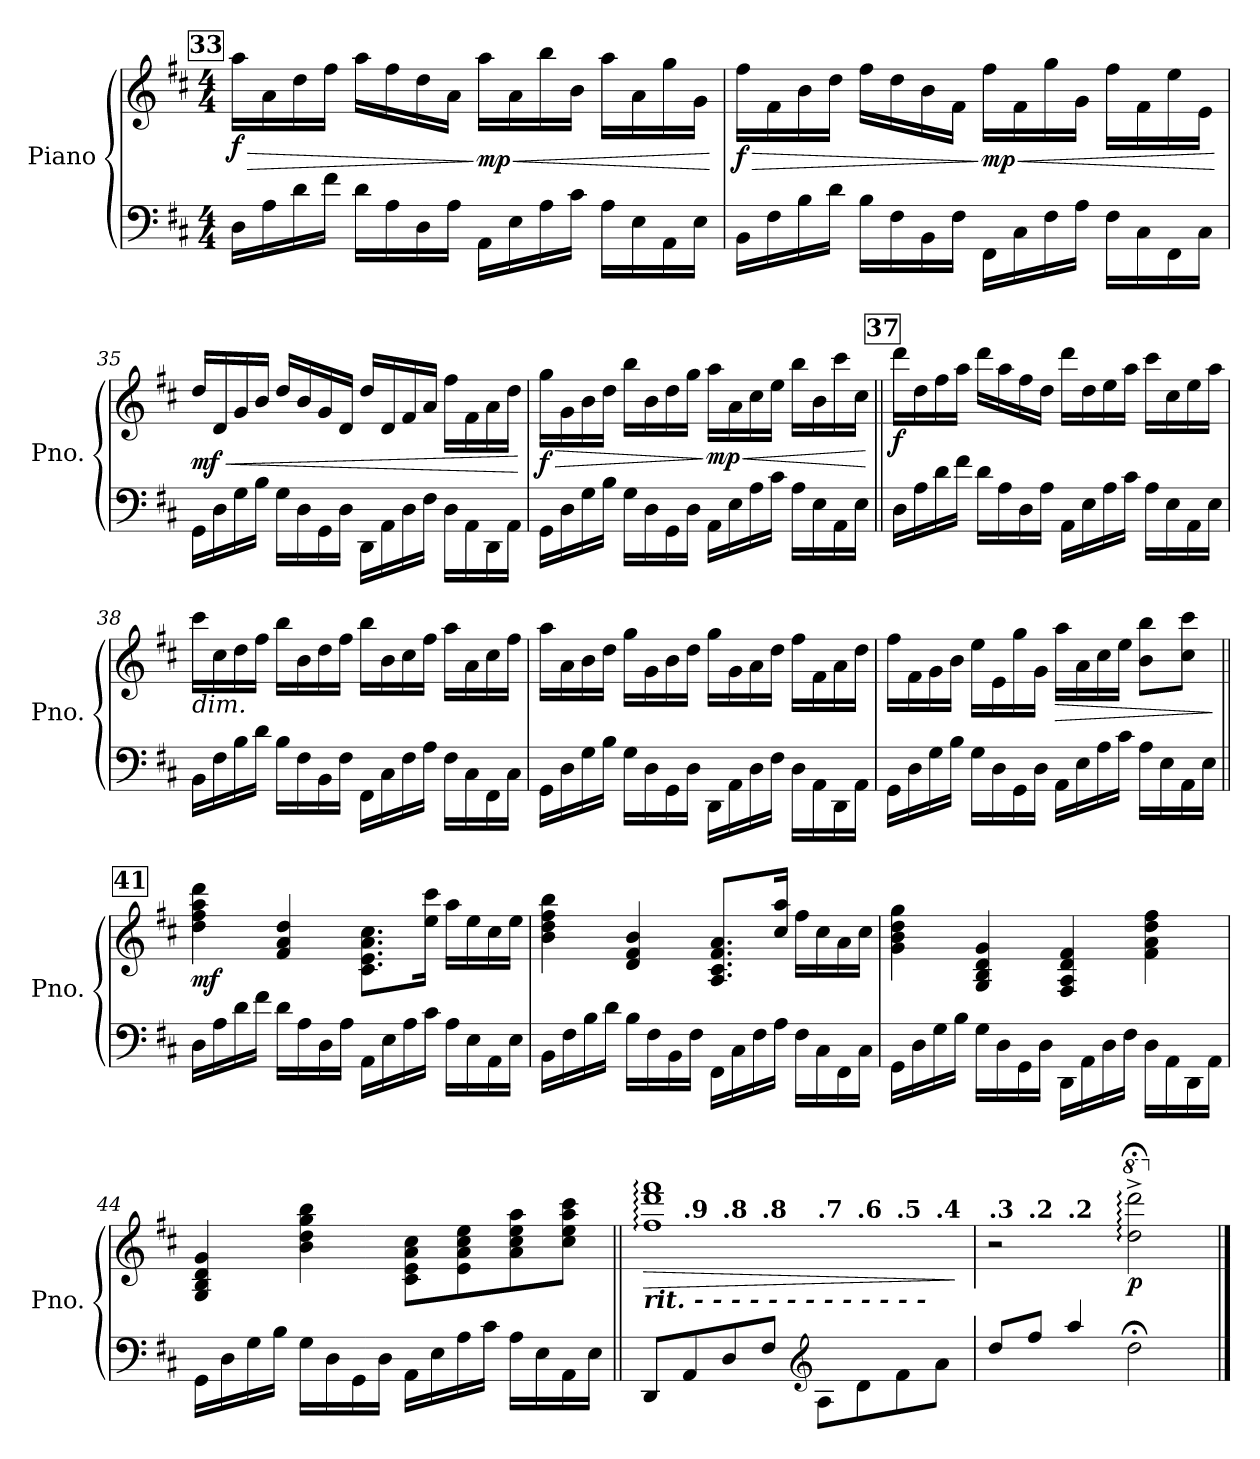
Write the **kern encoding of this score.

**kern	**kern	**dynam
*part1	*part1	*part1
*staff2	*staff1	*staff1/2
*I"Piano	*	*
*I'Pno.	*	*
*clefF4	*clefG2	*
*k[f#c#]	*k[f#c#]	*
*M4/4	*M4/4	*
!!LO:REH:place=s1:a:B:fs=14:t=33
=33	=33	=33
!	!	!LO:HP:b
!	!	!LO:DY:n=1:b
16D\LL	16aa\LL	> f
16A\	16a\	.
16d\	16dd\	.
16f#\JJ	16ff#\JJ	.
16d\LL	16aa\LL	.
16A\	16ff#\	.
16D\	16dd\	.
16A\JJ	16a\JJ	.
!	!	!LO:HP:n=1:b
!	!	!LO:DY:n=2:b
16AA\LL	16aa\LL	] < mp
16E\	16a\	.
16A\	16bb\	.
16c#\JJ	16b\JJ	.
16A\LL	16aa\LL	.
16E\	16a\	.
16AA\	16gg\	.
16E\JJ	16g\JJ	.
.	.	[
!!LO:LB:g=z
=34	=34	=34
!	!	!LO:HP:b
!	!	!LO:DY:n=1:b
16BB\LL	16ff#\LL	> f
16F#\	16f#\	.
16B\	16b\	.
16d\JJ	16dd\JJ	.
16B\LL	16ff#\LL	.
16F#\	16dd\	.
16BB\	16b\	.
16F#\JJ	16f#\JJ	.
!	!	!LO:HP:n=1:b
!	!	!LO:DY:n=2:b
16FF#\LL	16ff#\LL	] < mp
16C#\	16f#\	.
16F#\	16gg\	.
16A\JJ	16g\JJ	.
16F#\LL	16ff#\LL	.
16C#\	16f#\	.
16FF#\	16ee\	.
16C#\JJ	16e\JJ	.
.	.	[
=35	=35	=35
!	!	!LO:HP:b
!	!	!LO:DY:n=1:b
16GG\LL	16dd/LL	< mf
16D\	16d/	.
16G\	16g/	.
16B\JJ	16b/JJ	.
16G\LL	16dd/LL	.
16D\	16b/	.
16GG\	16g/	.
16D\JJ	16d/JJ	.
16DD\LL	16dd/LL	.
16AA\	16d/	.
16D\	16f#/	.
16F#\JJ	16a/JJ	.
16D\LL	16ff#\LL	.
16AA\	16f#\	.
16DD\	16a\	.
16AA\JJ	16dd\JJ	.
.	.	[
=36	=36	=36
!	!	!LO:HP:b
!	!	!LO:DY:n=1:b
16GG\LL	16gg\LL	> f
16D\	16g\	.
16G\	16b\	.
16B\JJ	16dd\JJ	.
16G\LL	16bb\LL	.
16D\	16b\	.
16GG\	16dd\	.
16D\JJ	16gg\JJ	.
!	!	!LO:HP:n=1:b
!	!	!LO:DY:n=2:b
16AA\LL	16aa\LL	] < mp
16E\	16a\	.
16A\	16cc#\	.
16c#\JJ	16ee\JJ	.
16A\LL	16bb\LL	.
16E\	16b\	.
16AA\	16ccc#\	.
16E\JJ	16cc#\JJ	.
.	.	[
!!LO:PB:g=z
!!LO:REH:place=s1:a:B:fs=14:t=37
=37||	=37||	=37||
!	!	!LO:DY:b
16D\LL	16ddd\LL	f
16A\	16dd\	.
16d\	16ff#\	.
16f#\JJ	16aa\JJ	.
16d\LL	16ddd\LL	.
16A\	16aa\	.
16D\	16ff#\	.
16A\JJ	16dd\JJ	.
16AA\LL	16ddd\LL	.
16E\	16dd\	.
16A\	16ee\	.
16c#\JJ	16aa\JJ	.
16A\LL	16ccc#\LL	.
16E\	16cc#\	.
16AA\	16ee\	.
16E\JJ	16aa\JJ	.
=38	=38	=38
!	!LO:TX:b:i:t=dim.	!
16BB\LL	16ccc#\LL	.
16F#\	16cc#\	.
16B\	16dd\	.
16d\JJ	16ff#\JJ	.
16B\LL	16bb\LL	.
16F#\	16b\	.
16BB\	16dd\	.
16F#\JJ	16ff#\JJ	.
16FF#\LL	16bb\LL	.
16C#\	16b\	.
16F#\	16cc#\	.
16A\JJ	16ff#\JJ	.
16F#\LL	16aa\LL	.
16C#\	16a\	.
16FF#\	16cc#\	.
16C#\JJ	16ff#\JJ	.
!!LO:LB:g=z
=39	=39	=39
16GG\LL	16aa\LL	.
16D\	16a\	.
16G\	16b\	.
16B\JJ	16dd\JJ	.
16G\LL	16gg\LL	.
16D\	16g\	.
16GG\	16b\	.
16D\JJ	16dd\JJ	.
16DD\LL	16gg\LL	.
16AA\	16g\	.
16D\	16a\	.
16F#\JJ	16dd\JJ	.
16D\LL	16ff#\LL	.
16AA\	16f#\	.
16DD\	16a\	.
16AA\JJ	16dd\JJ	.
=40	=40	=40
16GG\LL	16ff#\LL	.
16D\	16f#\	.
16G\	16g\	.
16B\JJ	16b\JJ	.
16G\LL	16ee\LL	.
16D\	16e\	.
16GG\	16gg\	.
16D\JJ	16g\JJ	.
!	!	!LO:HP:b
16AA\LL	16aa\LL	>
16E\	16a\	.
16A\	16cc#\	.
16c#\JJ	16ee\JJ	.
16A\LL	8b\ 8bb\L	.
16E\	.	.
16AA\	8cc#\ 8ccc#\J	.
16E\JJ	.	.
.	.	]
!!LO:REH:place=s1:a:B:fs=14:t=41
=41||	=41||	=41||
!	!	!LO:DY:b
16D\LL	4dd\ 4ff#\ 4aa\ 4ddd\	mf
16A\	.	.
16d\	.	.
16f#\JJ	.	.
16d\LL	4f#/ 4a/ 4dd/	.
16A\	.	.
16D\	.	.
16A\JJ	.	.
16AA\LL	8.c#\ 8.e\ 8.a\ 8.cc#\L	.
16E\	.	.
16A\	.	.
16c#\JJ	16ee\ 16ccc#\Jk	.
16A\LL	16aa\LL	.
16E\	16ee\	.
16AA\	16cc#\	.
16E\JJ	16ee\JJ	.
!!LO:LB:g=z
=42	=42	=42
16BB\LL	4b\ 4dd\ 4ff#\ 4bb\	.
16F#\	.	.
16B\	.	.
16d\JJ	.	.
16B\LL	4d/ 4f#/ 4b/	.
16F#\	.	.
16BB\	.	.
16F#\JJ	.	.
16FF#\LL	8.A/ 8.c#/ 8.f#/ 8.a/L	.
16C#\	.	.
16F#\	.	.
16A\JJ	16cc#/ 16aa/Jk	.
16F#\LL	16ff#\LL	.
16C#\	16cc#\	.
16FF#\	16a\	.
16C#\JJ	16cc#\JJ	.
=43	=43	=43
16GG\LL	4g\ 4b\ 4dd\ 4gg\	.
16D\	.	.
16G\	.	.
16B\JJ	.	.
16G\LL	4G/ 4B/ 4d/ 4g/	.
16D\	.	.
16GG\	.	.
16D\JJ	.	.
16DD\LL	4F#/ 4A/ 4d/ 4f#/	.
16AA\	.	.
16D\	.	.
16F#\JJ	.	.
16D\LL	4f#\ 4a\ 4dd\ 4ff#\	.
16AA\	.	.
16DD\	.	.
16AA\JJ	.	.
=44	=44	=44
16GG\LL	4G/ 4B/ 4d/ 4g/	.
16D\	.	.
16G\	.	.
16B\JJ	.	.
16G\LL	4b\ 4dd\ 4gg\ 4bb\	.
16D\	.	.
16GG\	.	.
16D\JJ	.	.
16AA\LL	8c#\ 8e\ 8a\ 8cc#\L	.
16E\	.	.
16A\	8e\ 8a\ 8cc#\ 8ee\	.
16c#\JJ	.	.
16A\LL	8a\ 8cc#\ 8ee\ 8aa\	.
16E\	.	.
16AA\	8cc#\ 8ee\ 8aa\ 8ccc#\J	.
16E\JJ	.	.
!!LO:LB:g=z
=45||	=45||	=45||
!!LO:REH:place=s1:a:B:fs=14:t=45
*	*MM65	*
!LO:TX:a:Bi:t=rit. -   -   -   -   -   -   -   -   -   -   -   -  -	!	!
!	!	!LO:HP:b
*	*^	*
*	*	*^	*
*	*	*	*^	*
*	*	*	*	*^	*
*	*	*	*	*	*^	*
*	*	*	*	*	*	*^	*
8DD/L	1ff#: 1ddd: 1fff#:	8ryy	4ryy	4.ryy	2ryy	2ryy	2.ryy	>
*	*MM62	*	*	*	*	*	*	*
!	!	!LO:TX:a:B:t=.9	!	!	!	!	!	!
8AA/	.	2..ryy	.	.	.	.	.	.
*	*MM60	*	*	*	*	*	*	*
!	!	!	!LO:TX:a:B:t=.8	!	!	!	!	!
8D/	.	.	2.ryy	.	.	.	.	.
*	*MM58	*	*	*	*	*	*	*
!	!	!	!	!LO:TX:a:B:t=.8	!	!	!	!
8F#/J	.	.	.	2ryy	.	.	.	.
*clefG2	*	*	*	*	*	*	*	*
*	*MM56	*	*	*	*	*	*	*
!	!	!	!	!	!LO:TX:a:B:t=.7	!	!	!
8A\L	.	.	.	.	2ryy	8ryy	.	.
*	*MM54	*	*	*	*	*	*	*
!	!	!	!	!	!	!LO:TX:a:B:t=.6	!	!
8d\	.	.	.	.	.	4.ryy	.	.
*	*MM52	*	*	*	*	*	*	*
!	!	!	!	!	!	!	!LO:TX:a:B:t=.5	!
8f#\	.	.	.	.	.	.	4ryy	.
*	*MM50	*	*	*	*	*	*	*
!	!	!	!	!LO:TX:a:B:t=.4	!	!	!	!
8a\J	.	.	.	8ryy	.	.	.	.
.	.	.	.	.	.	.	.	]
*	*v	*v	*v	*v	*v	*v	*v	*
=46	=46	=46
*	*MM48	*
*	*^	*
*	*	*^	*
*	*	*	*^	*
*	*	*	*	*^	*
*	*	*	*	*	*^	*
*	*	*	*	*	*	*^	*
!	!LO:TX:a:B:t=.3	!	!	!	!	!	!	!
*	*	*	*v	*v	*v	*v	*v	*
8dd/L	2r	8ryy	4ryy	.
*	*MM46	*	*	*
!	!	!LO:TX:a:B:t=.2	!	!
8ff#/J	.	2..ryy	.	.
*	*MM44	*	*	*
!	!	!	!LO:TX:a:B:t=.2	!
4aa/	.	.	2.ryy	.
*	*8va	*	*	*
*	*MM40	*	*	*
!	!	!	!	!LO:DY:b
2dd;<\	2ddd\;<:^ 2dddd\;<:^	.	.	p
*	*X8va	*	*	*
*	*v	*v	*v	*
==	==	==
*-	*-	*-
